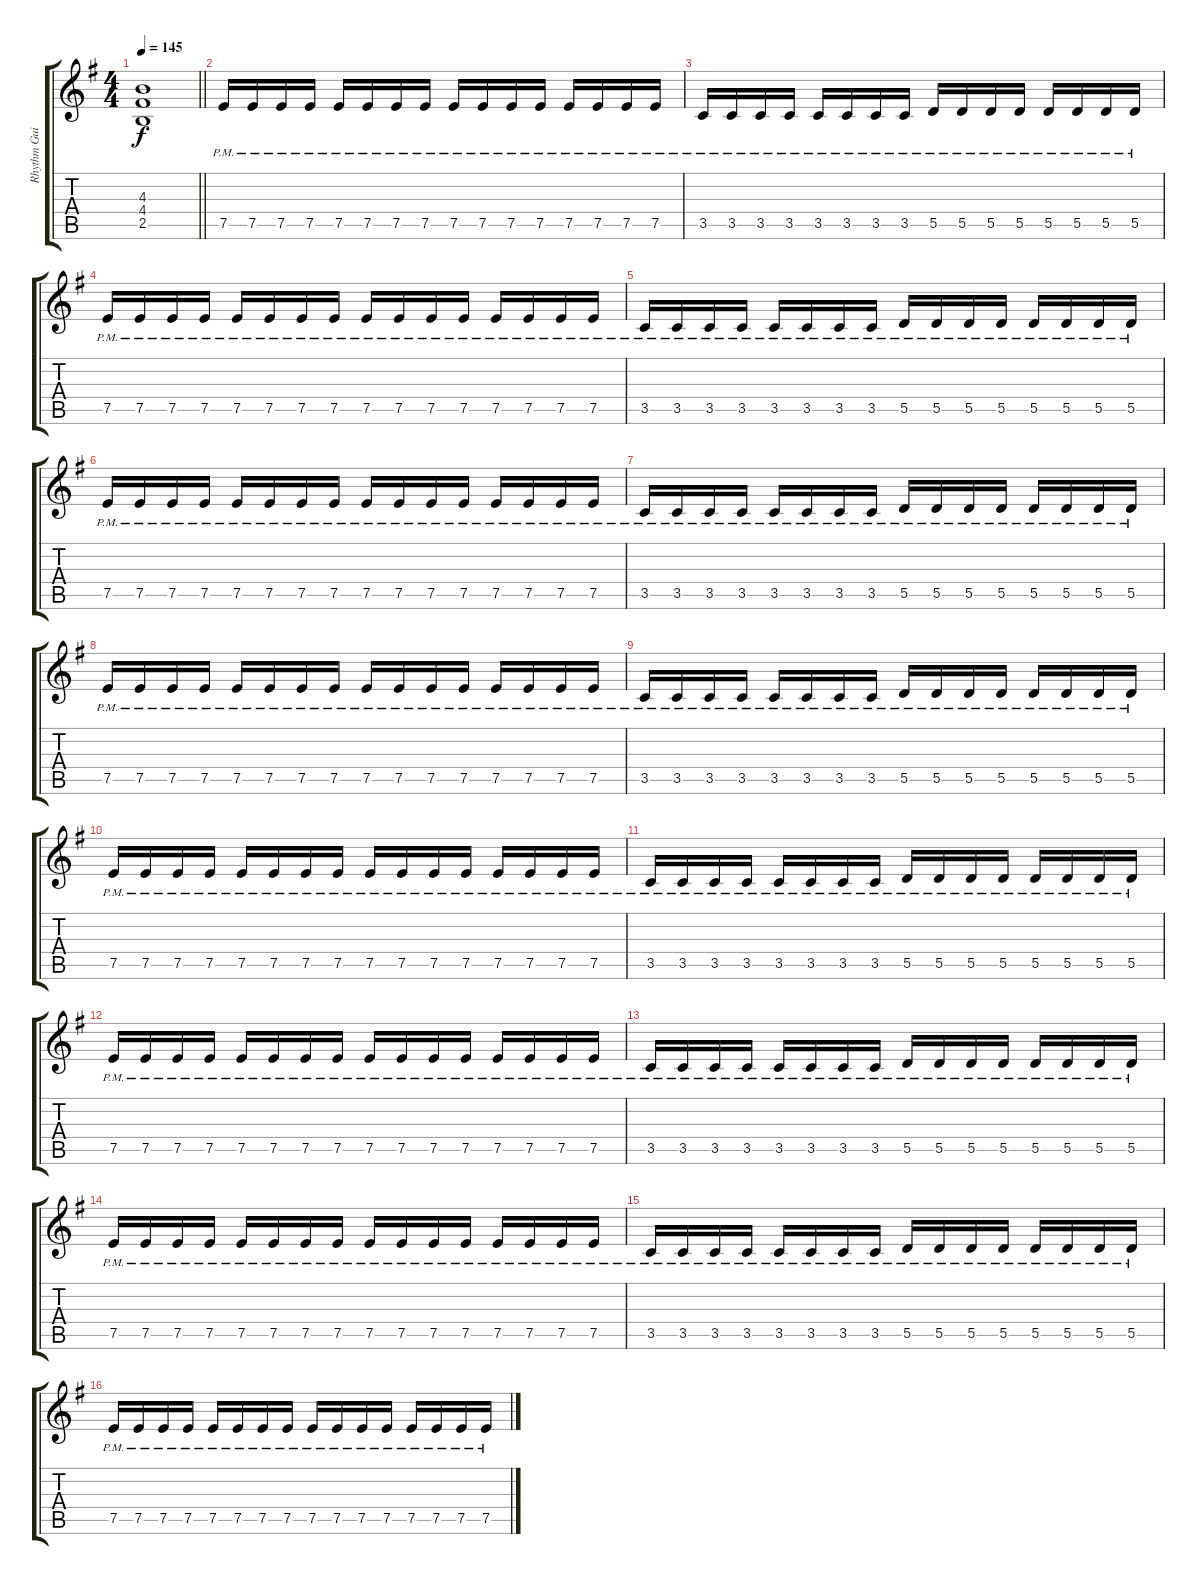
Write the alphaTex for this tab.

\track ("Rhythm Guitar" "Rhythm Gui") {instrument distortionguitar}
\staff {score tabs}
\tuning (E4 B3 G3 D3 A2 E2) {hide}
\ts (4 4)
\tempo 145
\clef g2
\barLineRight lightlight
\ks eminor
(4.3{t} 4.4{t} 2.5{t}).1{dy f} |
7.5{pm}.16 7.5{pm}.16 7.5{pm}.16 7.5{pm}.16 7.5{pm}.16 7.5{pm}.16 7.5{pm}.16 7.5{pm}.16 7.5{pm}.16 7.5{pm}.16 7.5{pm}.16 7.5{pm}.16 7.5{pm}.16 7.5{pm}.16 7.5{pm}.16 7.5{pm}.16 |
3.5{pm}.16 3.5{pm}.16 3.5{pm}.16 3.5{pm}.16 3.5{pm}.16 3.5{pm}.16 3.5{pm}.16 3.5{pm}.16 5.5{pm}.16 5.5{pm}.16 5.5{pm}.16 5.5{pm}.16 5.5{pm}.16 5.5{pm}.16 5.5{pm}.16 5.5{pm}.16 |
7.5{pm}.16 7.5{pm}.16 7.5{pm}.16 7.5{pm}.16 7.5{pm}.16 7.5{pm}.16 7.5{pm}.16 7.5{pm}.16 7.5{pm}.16 7.5{pm}.16 7.5{pm}.16 7.5{pm}.16 7.5{pm}.16 7.5{pm}.16 7.5{pm}.16 7.5{pm}.16 |
3.5{pm}.16 3.5{pm}.16 3.5{pm}.16 3.5{pm}.16 3.5{pm}.16 3.5{pm}.16 3.5{pm}.16 3.5{pm}.16 5.5{pm}.16 5.5{pm}.16 5.5{pm}.16 5.5{pm}.16 5.5{pm}.16 5.5{pm}.16 5.5{pm}.16 5.5{pm}.16 |
7.5{pm}.16 7.5{pm}.16 7.5{pm}.16 7.5{pm}.16 7.5{pm}.16 7.5{pm}.16 7.5{pm}.16 7.5{pm}.16 7.5{pm}.16 7.5{pm}.16 7.5{pm}.16 7.5{pm}.16 7.5{pm}.16 7.5{pm}.16 7.5{pm}.16 7.5{pm}.16 |
3.5{pm}.16 3.5{pm}.16 3.5{pm}.16 3.5{pm}.16 3.5{pm}.16 3.5{pm}.16 3.5{pm}.16 3.5{pm}.16 5.5{pm}.16 5.5{pm}.16 5.5{pm}.16 5.5{pm}.16 5.5{pm}.16 5.5{pm}.16 5.5{pm}.16 5.5{pm}.16 |
7.5{pm}.16 7.5{pm}.16 7.5{pm}.16 7.5{pm}.16 7.5{pm}.16 7.5{pm}.16 7.5{pm}.16 7.5{pm}.16 7.5{pm}.16 7.5{pm}.16 7.5{pm}.16 7.5{pm}.16 7.5{pm}.16 7.5{pm}.16 7.5{pm}.16 7.5{pm}.16 |
3.5{pm}.16 3.5{pm}.16 3.5{pm}.16 3.5{pm}.16 3.5{pm}.16 3.5{pm}.16 3.5{pm}.16 3.5{pm}.16 5.5{pm}.16 5.5{pm}.16 5.5{pm}.16 5.5{pm}.16 5.5{pm}.16 5.5{pm}.16 5.5{pm}.16 5.5{pm}.16 |
7.5{pm}.16 7.5{pm}.16 7.5{pm}.16 7.5{pm}.16 7.5{pm}.16 7.5{pm}.16 7.5{pm}.16 7.5{pm}.16 7.5{pm}.16 7.5{pm}.16 7.5{pm}.16 7.5{pm}.16 7.5{pm}.16 7.5{pm}.16 7.5{pm}.16 7.5{pm}.16 |
3.5{pm}.16 3.5{pm}.16 3.5{pm}.16 3.5{pm}.16 3.5{pm}.16 3.5{pm}.16 3.5{pm}.16 3.5{pm}.16 5.5{pm}.16 5.5{pm}.16 5.5{pm}.16 5.5{pm}.16 5.5{pm}.16 5.5{pm}.16 5.5{pm}.16 5.5{pm}.16 |
7.5{pm}.16 7.5{pm}.16 7.5{pm}.16 7.5{pm}.16 7.5{pm}.16 7.5{pm}.16 7.5{pm}.16 7.5{pm}.16 7.5{pm}.16 7.5{pm}.16 7.5{pm}.16 7.5{pm}.16 7.5{pm}.16 7.5{pm}.16 7.5{pm}.16 7.5{pm}.16 |
3.5{pm}.16 3.5{pm}.16 3.5{pm}.16 3.5{pm}.16 3.5{pm}.16 3.5{pm}.16 3.5{pm}.16 3.5{pm}.16 5.5{pm}.16 5.5{pm}.16 5.5{pm}.16 5.5{pm}.16 5.5{pm}.16 5.5{pm}.16 5.5{pm}.16 5.5{pm}.16 |
7.5{pm}.16 7.5{pm}.16 7.5{pm}.16 7.5{pm}.16 7.5{pm}.16 7.5{pm}.16 7.5{pm}.16 7.5{pm}.16 7.5{pm}.16 7.5{pm}.16 7.5{pm}.16 7.5{pm}.16 7.5{pm}.16 7.5{pm}.16 7.5{pm}.16 7.5{pm}.16 |
3.5{pm}.16 3.5{pm}.16 3.5{pm}.16 3.5{pm}.16 3.5{pm}.16 3.5{pm}.16 3.5{pm}.16 3.5{pm}.16 5.5{pm}.16 5.5{pm}.16 5.5{pm}.16 5.5{pm}.16 5.5{pm}.16 5.5{pm}.16 5.5{pm}.16 5.5{pm}.16 |
7.5{pm}.16 7.5{pm}.16 7.5{pm}.16 7.5{pm}.16 7.5{pm}.16 7.5{pm}.16 7.5{pm}.16 7.5{pm}.16 7.5{pm}.16 7.5{pm}.16 7.5{pm}.16 7.5{pm}.16 7.5{pm}.16 7.5{pm}.16 7.5{pm}.16 7.5{pm}.16
